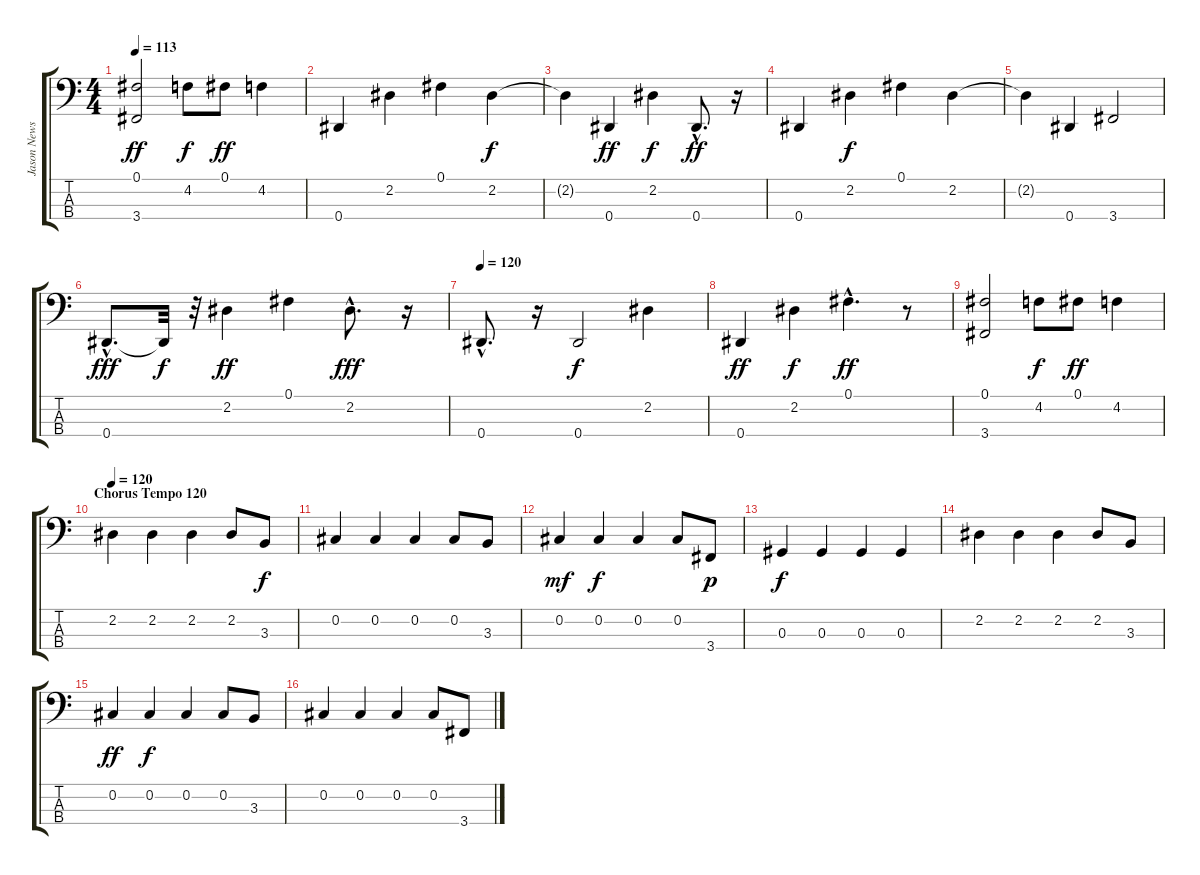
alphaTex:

\track ("Jason Newstead" "Jason News") {instrument electricbasspick}
\staff {score tabs}
\tuning (Gb2 Db2 Ab1 Eb1) {hide}
\ts (4 4)
\tempo 113
\clef f4
\ks c
(0.1 3.4).2{dy ff} 4.2.8{dy f} 0.1.8{dy ff} 4.2.4 |
0.4.4 2.2.4 0.1.4 2.2.4{dy f} |
2.2{t}.4 0.4.4{dy ff} 2.2.4{dy f} 0.4{hac}.8{d dy ff} r.16 |
0.4.4 2.2.4{dy f} 0.1.4 2.2.4 |
2.2{t}.4 0.4.4 3.4.2 |
0.4{hac}.8{d dy fff} 0.4{t}.32{dy f} r.32 2.2.4{dy ff} 0.1.4 2.2{hac}.8{d dy fff} r.16 |
\tempo 120
0.4{hac}.8{d} r.16 0.4.2{dy f} 2.2.4 |
0.4.4{dy ff} 2.2.4{dy f} 0.1{hac}.4{d dy ff} r.8 |
(0.1 3.4).2 4.2.8{dy f} 0.1.8{dy ff} 4.2.4 |
\section ("" "Chorus Tempo 120")
\tempo 120
2.2.4 2.2.4 2.2.4 2.2.8 3.3.8{dy f} |
0.2.4 0.2.4 0.2.4 0.2.8 3.3.8 |
0.2.4{dy mf} 0.2.4{dy f} 0.2.4 0.2.8 3.4.8{dy p} |
0.3.4{dy f} 0.3.4 0.3.4 0.3.4 |
2.2.4 2.2.4 2.2.4 2.2.8 3.3.8 |
0.2.4{dy ff} 0.2.4{dy f} 0.2.4 0.2.8 3.3.8 |
0.2.4 0.2.4 0.2.4 0.2.8 3.4.8
